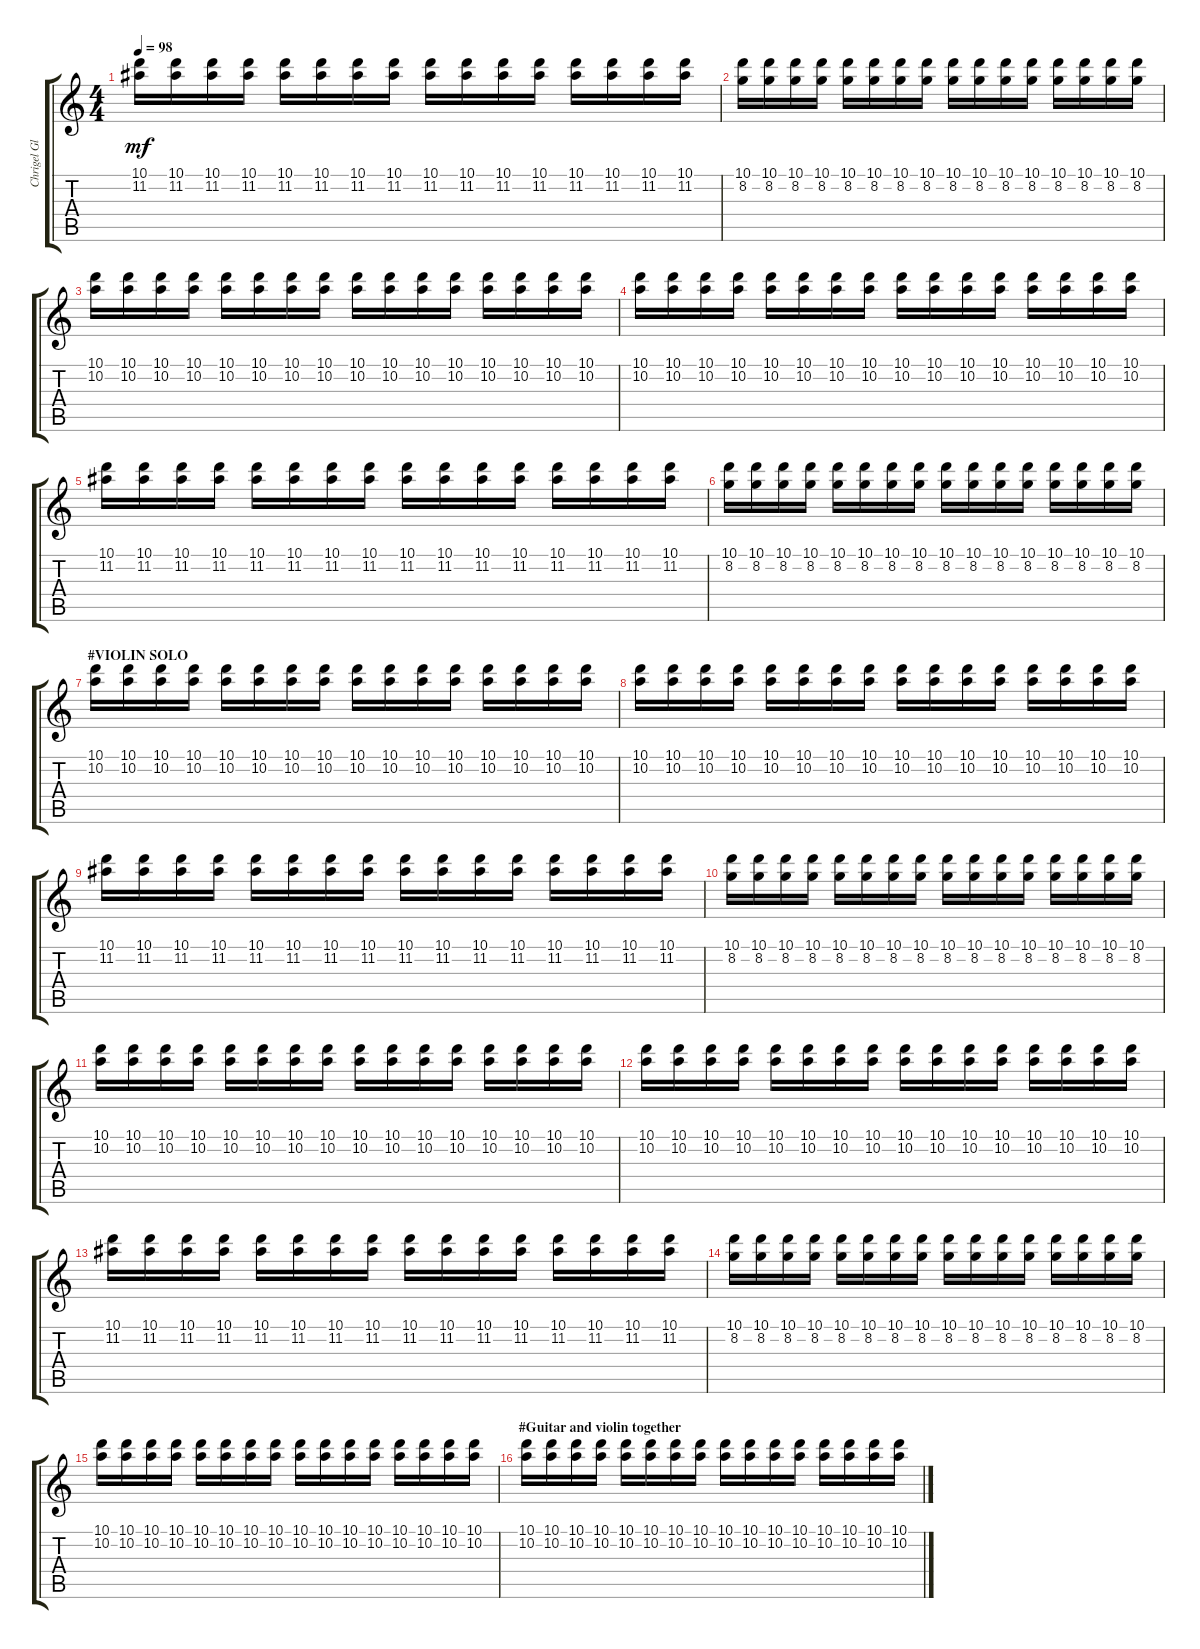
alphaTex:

\track ("Chrigel Glanzmann (mandolin)" "Chrigel Gl") {instrument acousticguitarsteel}
\staff {score tabs}
\tuning (E4 B3 G3 D3 A2 D2) {hide}
\ts (4 4)
\tempo 98
\clef g2
\ks c
(10.1 11.2).16{dy mf} (10.1 11.2).16 (10.1 11.2).16 (10.1 11.2).16 (10.1 11.2).16 (10.1 11.2).16 (10.1 11.2).16 (10.1 11.2).16 (10.1 11.2).16 (10.1 11.2).16 (10.1 11.2).16 (10.1 11.2).16 (10.1 11.2).16 (10.1 11.2).16 (10.1 11.2).16 (10.1 11.2).16 |
(10.1 8.2).16 (10.1 8.2).16 (10.1 8.2).16 (10.1 8.2).16 (10.1 8.2).16 (10.1 8.2).16 (10.1 8.2).16 (10.1 8.2).16 (10.1 8.2).16 (10.1 8.2).16 (10.1 8.2).16 (10.1 8.2).16 (10.1 8.2).16 (10.1 8.2).16 (10.1 8.2).16 (10.1 8.2).16 |
(10.1 10.2).16 (10.1 10.2).16 (10.1 10.2).16 (10.1 10.2).16 (10.1 10.2).16 (10.1 10.2).16 (10.1 10.2).16 (10.1 10.2).16 (10.1 10.2).16 (10.1 10.2).16 (10.1 10.2).16 (10.1 10.2).16 (10.1 10.2).16 (10.1 10.2).16 (10.1 10.2).16 (10.1 10.2).16 |
(10.1 10.2).16 (10.1 10.2).16 (10.1 10.2).16 (10.1 10.2).16 (10.1 10.2).16 (10.1 10.2).16 (10.1 10.2).16 (10.1 10.2).16 (10.1 10.2).16 (10.1 10.2).16 (10.1 10.2).16 (10.1 10.2).16 (10.1 10.2).16 (10.1 10.2).16 (10.1 10.2).16 (10.1 10.2).16 |
(10.1 11.2).16 (10.1 11.2).16 (10.1 11.2).16 (10.1 11.2).16 (10.1 11.2).16 (10.1 11.2).16 (10.1 11.2).16 (10.1 11.2).16 (10.1 11.2).16 (10.1 11.2).16 (10.1 11.2).16 (10.1 11.2).16 (10.1 11.2).16 (10.1 11.2).16 (10.1 11.2).16 (10.1 11.2).16 |
(10.1 8.2).16 (10.1 8.2).16 (10.1 8.2).16 (10.1 8.2).16 (10.1 8.2).16 (10.1 8.2).16 (10.1 8.2).16 (10.1 8.2).16 (10.1 8.2).16 (10.1 8.2).16 (10.1 8.2).16 (10.1 8.2).16 (10.1 8.2).16 (10.1 8.2).16 (10.1 8.2).16 (10.1 8.2).16 |
\section ("" "#VIOLIN SOLO")
(10.1 10.2).16 (10.1 10.2).16 (10.1 10.2).16 (10.1 10.2).16 (10.1 10.2).16 (10.1 10.2).16 (10.1 10.2).16 (10.1 10.2).16 (10.1 10.2).16 (10.1 10.2).16 (10.1 10.2).16 (10.1 10.2).16 (10.1 10.2).16 (10.1 10.2).16 (10.1 10.2).16 (10.1 10.2).16 |
(10.1 10.2).16 (10.1 10.2).16 (10.1 10.2).16 (10.1 10.2).16 (10.1 10.2).16 (10.1 10.2).16 (10.1 10.2).16 (10.1 10.2).16 (10.1 10.2).16 (10.1 10.2).16 (10.1 10.2).16 (10.1 10.2).16 (10.1 10.2).16 (10.1 10.2).16 (10.1 10.2).16 (10.1 10.2).16 |
(10.1 11.2).16 (10.1 11.2).16 (10.1 11.2).16 (10.1 11.2).16 (10.1 11.2).16 (10.1 11.2).16 (10.1 11.2).16 (10.1 11.2).16 (10.1 11.2).16 (10.1 11.2).16 (10.1 11.2).16 (10.1 11.2).16 (10.1 11.2).16 (10.1 11.2).16 (10.1 11.2).16 (10.1 11.2).16 |
(10.1 8.2).16 (10.1 8.2).16 (10.1 8.2).16 (10.1 8.2).16 (10.1 8.2).16 (10.1 8.2).16 (10.1 8.2).16 (10.1 8.2).16 (10.1 8.2).16 (10.1 8.2).16 (10.1 8.2).16 (10.1 8.2).16 (10.1 8.2).16 (10.1 8.2).16 (10.1 8.2).16 (10.1 8.2).16 |
(10.1 10.2).16 (10.1 10.2).16 (10.1 10.2).16 (10.1 10.2).16 (10.1 10.2).16 (10.1 10.2).16 (10.1 10.2).16 (10.1 10.2).16 (10.1 10.2).16 (10.1 10.2).16 (10.1 10.2).16 (10.1 10.2).16 (10.1 10.2).16 (10.1 10.2).16 (10.1 10.2).16 (10.1 10.2).16 |
(10.1 10.2).16 (10.1 10.2).16 (10.1 10.2).16 (10.1 10.2).16 (10.1 10.2).16 (10.1 10.2).16 (10.1 10.2).16 (10.1 10.2).16 (10.1 10.2).16 (10.1 10.2).16 (10.1 10.2).16 (10.1 10.2).16 (10.1 10.2).16 (10.1 10.2).16 (10.1 10.2).16 (10.1 10.2).16 |
(10.1 11.2).16 (10.1 11.2).16 (10.1 11.2).16 (10.1 11.2).16 (10.1 11.2).16 (10.1 11.2).16 (10.1 11.2).16 (10.1 11.2).16 (10.1 11.2).16 (10.1 11.2).16 (10.1 11.2).16 (10.1 11.2).16 (10.1 11.2).16 (10.1 11.2).16 (10.1 11.2).16 (10.1 11.2).16 |
(10.1 8.2).16 (10.1 8.2).16 (10.1 8.2).16 (10.1 8.2).16 (10.1 8.2).16 (10.1 8.2).16 (10.1 8.2).16 (10.1 8.2).16 (10.1 8.2).16 (10.1 8.2).16 (10.1 8.2).16 (10.1 8.2).16 (10.1 8.2).16 (10.1 8.2).16 (10.1 8.2).16 (10.1 8.2).16 |
(10.1 10.2).16 (10.1 10.2).16 (10.1 10.2).16 (10.1 10.2).16 (10.1 10.2).16 (10.1 10.2).16 (10.1 10.2).16 (10.1 10.2).16 (10.1 10.2).16 (10.1 10.2).16 (10.1 10.2).16 (10.1 10.2).16 (10.1 10.2).16 (10.1 10.2).16 (10.1 10.2).16 (10.1 10.2).16 |
\section ("" "#Guitar and violin together")
(10.1 10.2).16 (10.1 10.2).16 (10.1 10.2).16 (10.1 10.2).16 (10.1 10.2).16 (10.1 10.2).16 (10.1 10.2).16 (10.1 10.2).16 (10.1 10.2).16 (10.1 10.2).16 (10.1 10.2).16 (10.1 10.2).16 (10.1 10.2).16 (10.1 10.2).16 (10.1 10.2).16 (10.1 10.2).16
